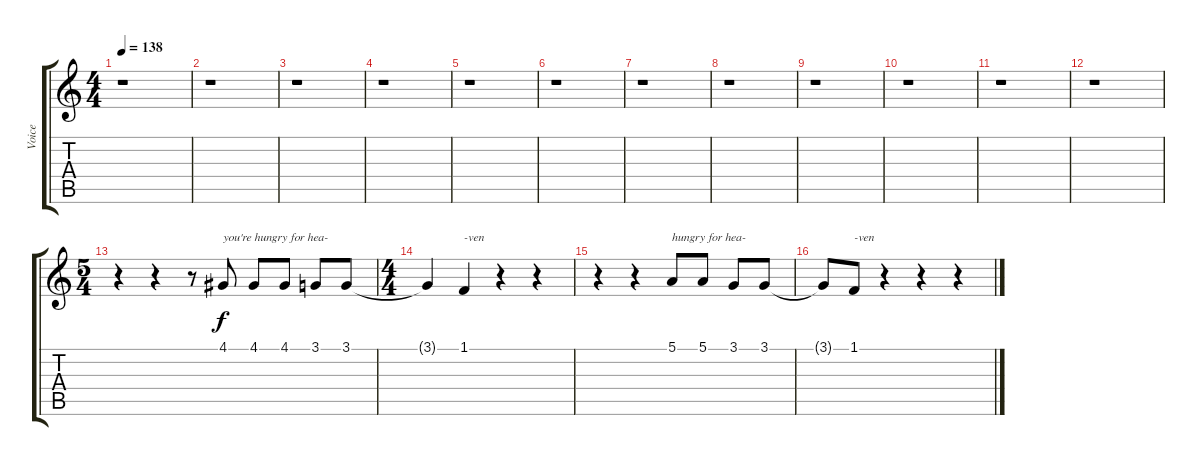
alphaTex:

\track ("Voice" "Voice") {instrument cello}
\staff {score tabs}
\tuning (E4 B3 G3 D3 A2 E2) {hide}
\ts (4 4)
\tempo 138
\clef g2
\ks c
r.1{dy f} |
r.1 |
r.1 |
r.1 |
r.1 |
r.1 |
r.1 |
r.1 |
r.1 |
r.1 |
r.1 |
r.1 |
\ts (5 4)
r.4 r.4 r.8 4.1.8{txt "you're hungry for hea-"} 4.1.8 4.1.8 3.1.8 3.1.8 |
\ts (4 4)
3.1{t}.4 1.1.4{txt "-ven"} r.4 r.4 |
r.4 r.4 5.1.8{txt "hungry for hea-"} 5.1.8 3.1.8 3.1.8 |
3.1{t}.8 1.1.8{txt "-ven"} r.4 r.4 r.4
